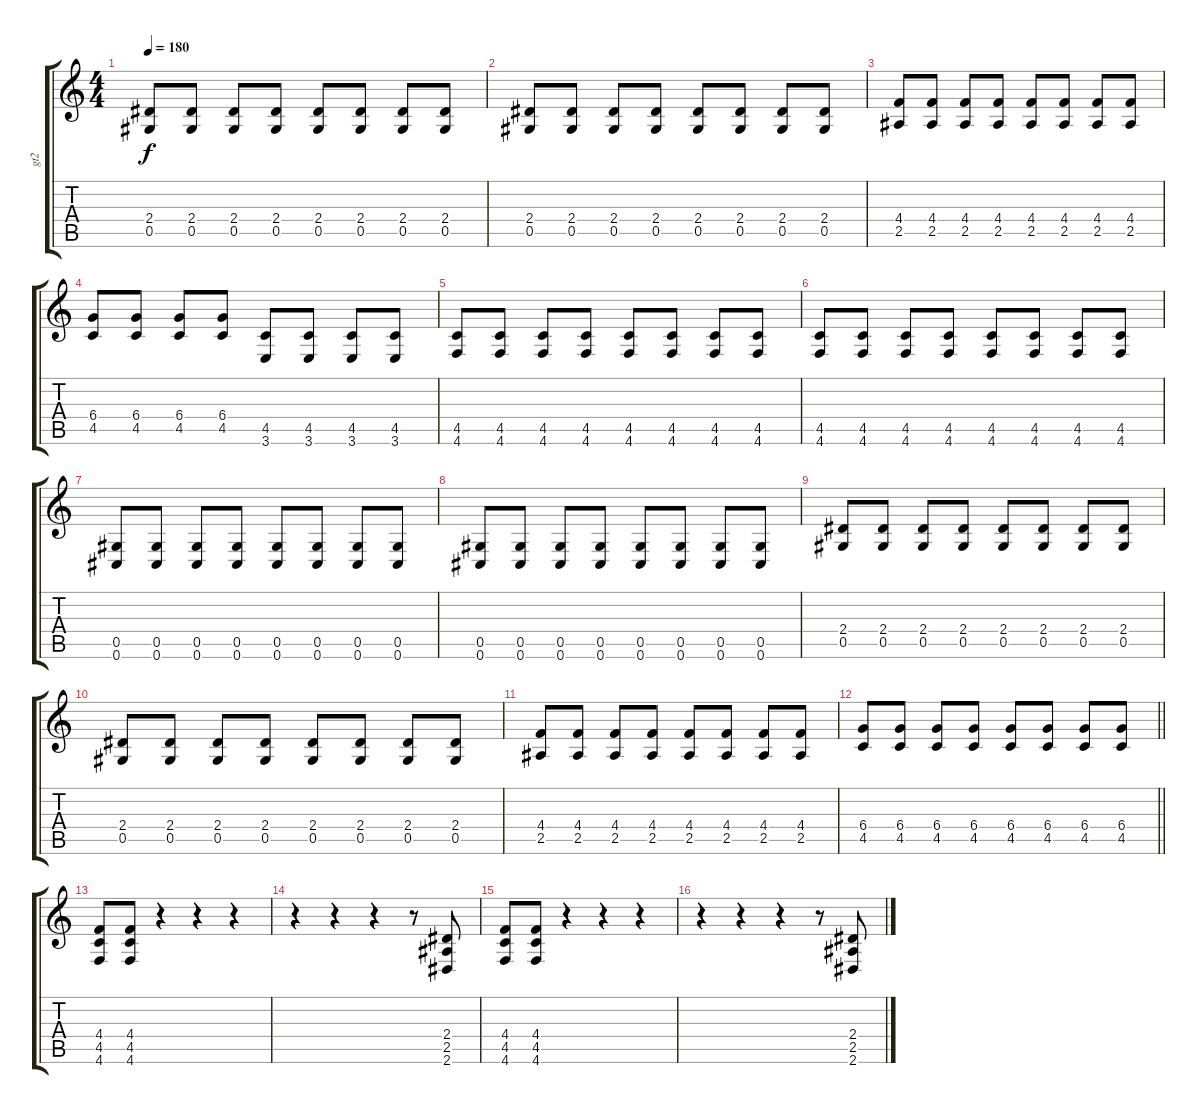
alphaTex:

\track ("gt2" "gt2") {instrument distortionguitar}
\staff {score tabs}
\tuning (Eb4 Bb3 Gb3 Db3 Ab2 Db2) {hide}
\ts (4 4)
\tempo 180
\clef g2
\ks c
(2.4 0.5).8{dy f} (2.4 0.5).8 (2.4 0.5).8 (2.4 0.5).8 (2.4 0.5).8 (2.4 0.5).8 (2.4 0.5).8 (2.4 0.5).8 |
(2.4 0.5).8 (2.4 0.5).8 (2.4 0.5).8 (2.4 0.5).8 (2.4 0.5).8 (2.4 0.5).8 (2.4 0.5).8 (2.4 0.5).8 |
(4.4 2.5).8 (4.4 2.5).8 (4.4 2.5).8 (4.4 2.5).8 (4.4 2.5).8 (4.4 2.5).8 (4.4 2.5).8 (4.4 2.5).8 |
(6.4 4.5).8 (6.4 4.5).8 (6.4 4.5).8 (6.4 4.5).8 (4.5 3.6).8 (4.5 3.6).8 (4.5 3.6).8 (4.5 3.6).8 |
(4.5 4.6).8 (4.5 4.6).8 (4.5 4.6).8 (4.5 4.6).8 (4.5 4.6).8 (4.5 4.6).8 (4.5 4.6).8 (4.5 4.6).8 |
(4.5 4.6).8 (4.5 4.6).8 (4.5 4.6).8 (4.5 4.6).8 (4.5 4.6).8 (4.5 4.6).8 (4.5 4.6).8 (4.5 4.6).8 |
(0.5 0.6).8 (0.5 0.6).8 (0.5 0.6).8 (0.5 0.6).8 (0.5 0.6).8 (0.5 0.6).8 (0.5 0.6).8 (0.5 0.6).8 |
(0.5 0.6).8 (0.5 0.6).8 (0.5 0.6).8 (0.5 0.6).8 (0.5 0.6).8 (0.5 0.6).8 (0.5 0.6).8 (0.5 0.6).8 |
(2.4 0.5).8 (2.4 0.5).8 (2.4 0.5).8 (2.4 0.5).8 (2.4 0.5).8 (2.4 0.5).8 (2.4 0.5).8 (2.4 0.5).8 |
(2.4 0.5).8 (2.4 0.5).8 (2.4 0.5).8 (2.4 0.5).8 (2.4 0.5).8 (2.4 0.5).8 (2.4 0.5).8 (2.4 0.5).8 |
(4.4 2.5).8 (4.4 2.5).8 (4.4 2.5).8 (4.4 2.5).8 (4.4 2.5).8 (4.4 2.5).8 (4.4 2.5).8 (4.4 2.5).8 |
\barLineRight lightlight
(6.4 4.5).8 (6.4 4.5).8 (6.4 4.5).8 (6.4 4.5).8 (6.4 4.5).8 (6.4 4.5).8 (6.4 4.5).8 (6.4 4.5).8 |
(4.4 4.5 4.6).8{instrument distortionguitar} (4.4 4.5 4.6).8 r.4 r.4 r.4 |
r.4 r.4 r.4 r.8 (2.4 2.5 2.6).8 |
(4.4 4.5 4.6).8 (4.4 4.5 4.6).8 r.4 r.4 r.4 |
r.4 r.4 r.4 r.8 (2.4 2.5 2.6).8
